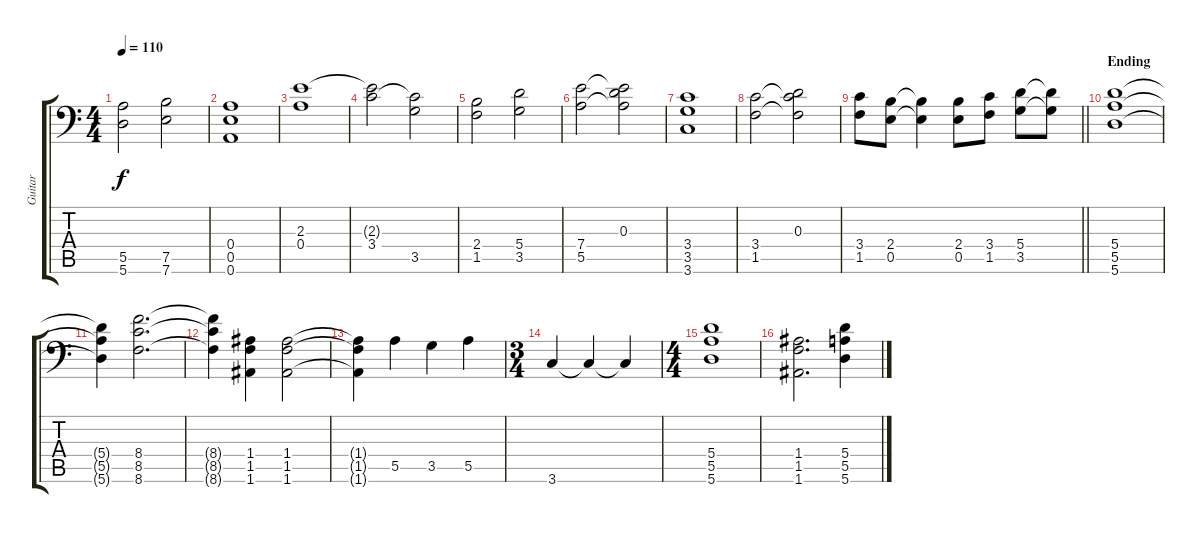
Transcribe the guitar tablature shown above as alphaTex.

\track ("Guitar" "Guitar") {instrument distortionguitar}
\staff {score tabs}
\tuning (B3 Gb3 D3 A2 E2 A1) {hide}
\ts (4 4)
\tempo 110
\clef f4
\ks c
(5.5 5.6).2{dy f} (7.5 7.6).2 |
(0.4 0.5 0.6).1 |
(2.3 0.4).1 |
(2.3{t} 3.4).2 (3.4{t} 3.5).2 |
(2.4 1.5).2 (5.4 3.5).2 |
(7.4 5.5).2 (0.3 7.4{t} 5.5{t}).2 |
(3.4 3.5 3.6).1 |
(3.4 1.5).2 (0.3 3.4{t} 1.5{t}).2 |
\barLineRight lightlight
(3.4 1.5).8 (2.4 0.5).8 (2.4{t} 0.5{t}).4 (2.4 0.5).8 (3.4 1.5).8 (5.4 3.5).8 (5.4{t} 3.5{t}).8 |
\section ("" "Ending")
(5.4 5.5 5.6).1 |
(5.4{t} 5.5{t} 5.6{t}).4 (8.4 8.5 8.6).2{d} |
(8.4{t} 8.5{t} 8.6{t}).4 (1.4 1.5 1.6).4 (1.4 1.5 1.6).2 |
(1.4{t} 1.5{t} 1.6{t}).4 5.5.4 3.5.4 5.5.4 |
\ts (3 4)
3.6.4 3.6{t}.4 3.6{t}.4 |
\ts (4 4)
(5.4 5.5 5.6).1 |
(1.4 1.5 1.6).2{d} (5.4 5.5 5.6).4
